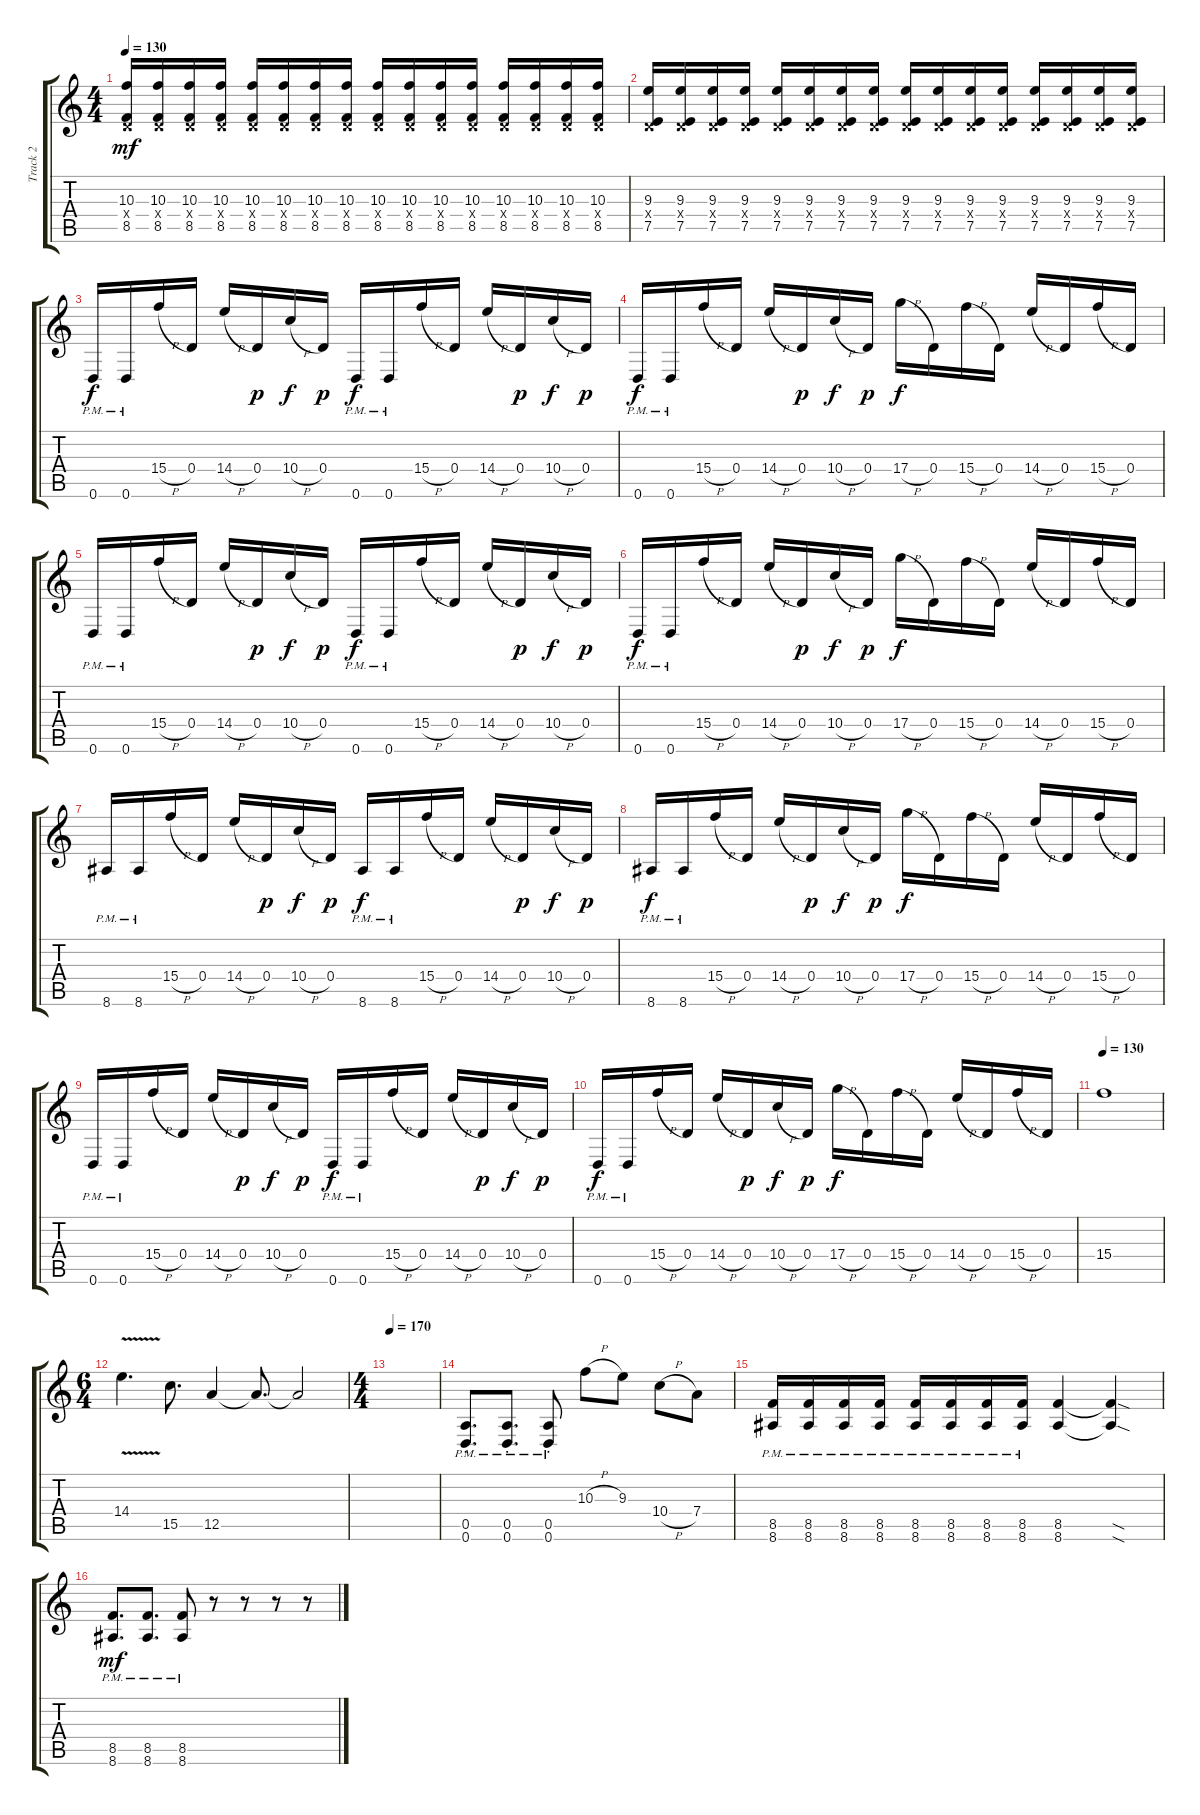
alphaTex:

\track ("Track 2" "Track 2") {instrument distortionguitar}
\staff {score tabs}
\tuning (E4 B3 G3 D3 A2 D2) {hide}
\ts (4 4)
\tempo 130
\clef g2
\ks c
(10.3 0.4{x} 8.5).16{dy mf} (10.3 0.4{x} 8.5).16 (10.3 0.4{x} 8.5).16 (10.3 0.4{x} 8.5).16 (10.3 0.4{x} 8.5).16 (10.3 0.4{x} 8.5).16 (10.3 0.4{x} 8.5).16 (10.3 0.4{x} 8.5).16 (10.3 0.4{x} 8.5).16 (10.3 0.4{x} 8.5).16 (10.3 0.4{x} 8.5).16 (10.3 0.4{x} 8.5).16 (10.3 0.4{x} 8.5).16 (10.3 0.4{x} 8.5).16 (10.3 0.4{x} 8.5).16 (10.3 0.4{x} 8.5).16 |
(9.3 0.4{x} 7.5).16 (9.3 0.4{x} 7.5).16 (9.3 0.4{x} 7.5).16 (9.3 0.4{x} 7.5).16 (9.3 0.4{x} 7.5).16 (9.3 0.4{x} 7.5).16 (9.3 0.4{x} 7.5).16 (9.3 0.4{x} 7.5).16 (9.3 0.4{x} 7.5).16 (9.3 0.4{x} 7.5).16 (9.3 0.4{x} 7.5).16 (9.3 0.4{x} 7.5).16 (9.3 0.4{x} 7.5).16 (9.3 0.4{x} 7.5).16 (9.3 0.4{x} 7.5).16 (9.3 0.4{x} 7.5).16 |
0.6{pm}.16{dy f} 0.6{pm}.16 15.4{h}.16 0.4.16 14.4{h}.16 0.4.16{dy p} 10.4{h}.16{dy f} 0.4.16{dy p} 0.6{pm}.16{dy f} 0.6{pm}.16 15.4{h}.16 0.4.16 14.4{h}.16 0.4.16{dy p} 10.4{h}.16{dy f} 0.4.16{dy p} |
0.6{pm}.16{dy f} 0.6{pm}.16 15.4{h}.16 0.4.16 14.4{h}.16 0.4.16{dy p} 10.4{h}.16{dy f} 0.4.16{dy p} 17.4{h}.16{dy f} 0.4.16 15.4{h}.16 0.4.16 14.4{h}.16 0.4.16 15.4{h}.16 0.4.16 |
0.6{pm}.16 0.6{pm}.16 15.4{h}.16 0.4.16 14.4{h}.16 0.4.16{dy p} 10.4{h}.16{dy f} 0.4.16{dy p} 0.6{pm}.16{dy f} 0.6{pm}.16 15.4{h}.16 0.4.16 14.4{h}.16 0.4.16{dy p} 10.4{h}.16{dy f} 0.4.16{dy p} |
0.6{pm}.16{dy f} 0.6{pm}.16 15.4{h}.16 0.4.16 14.4{h}.16 0.4.16{dy p} 10.4{h}.16{dy f} 0.4.16{dy p} 17.4{h}.16{dy f} 0.4.16 15.4{h}.16 0.4.16 14.4{h}.16 0.4.16 15.4{h}.16 0.4.16 |
8.6{pm}.16 8.6{pm}.16 15.4{h}.16 0.4.16 14.4{h}.16 0.4.16{dy p} 10.4{h}.16{dy f} 0.4.16{dy p} 8.6{pm}.16{dy f} 8.6{pm}.16 15.4{h}.16 0.4.16 14.4{h}.16 0.4.16{dy p} 10.4{h}.16{dy f} 0.4.16{dy p} |
8.6{pm}.16{dy f} 8.6{pm}.16 15.4{h}.16 0.4.16 14.4{h}.16 0.4.16{dy p} 10.4{h}.16{dy f} 0.4.16{dy p} 17.4{h}.16{dy f} 0.4.16 15.4{h}.16 0.4.16 14.4{h}.16 0.4.16 15.4{h}.16 0.4.16 |
0.6{pm}.16 0.6{pm}.16 15.4{h}.16 0.4.16 14.4{h}.16 0.4.16{dy p} 10.4{h}.16{dy f} 0.4.16{dy p} 0.6{pm}.16{dy f} 0.6{pm}.16 15.4{h}.16 0.4.16 14.4{h}.16 0.4.16{dy p} 10.4{h}.16{dy f} 0.4.16{dy p} |
0.6{pm}.16{dy f} 0.6{pm}.16 15.4{h}.16 0.4.16 14.4{h}.16 0.4.16{dy p} 10.4{h}.16{dy f} 0.4.16{dy p} 17.4{h}.16{dy f} 0.4.16 15.4{h}.16 0.4.16 14.4{h}.16 0.4.16 15.4{h}.16 0.4.16 |
\tempo 130
15.4.1 |
\ts (6 4)
14.4{v}.4{d} 15.5.8{d} 12.5.4 12.5{t}.8{d} 12.5{t}.2 |
\ts (4 4)
\tempo 170
|
(0.5{pm} 0.6{pm st}).8{d} (0.5{pm} 0.6{pm st}).8{d} (0.5{pm} 0.6{pm st}).8 10.3{h}.8 9.3.8 10.4{h}.8 7.4.8 |
(8.5{pm} 8.6{pm}).16 (8.5{pm} 8.6{pm}).16 (8.5{pm} 8.6{pm}).16 (8.5{pm} 8.6{pm}).16 (8.5{pm} 8.6{pm}).16 (8.5{pm} 8.6{pm}).16 (8.5{pm} 8.6{pm}).16 (8.5{pm} 8.6{pm}).16 (8.5 8.6).4 (8.5{sod t} 8.6{sod t}).4 |
(8.5{pm} 8.6{pm}).8{d dy mf} (8.5{pm} 8.6{pm}).8{d} (8.5{pm} 8.6{pm}).8 r.8 r.8 r.8 r.8
